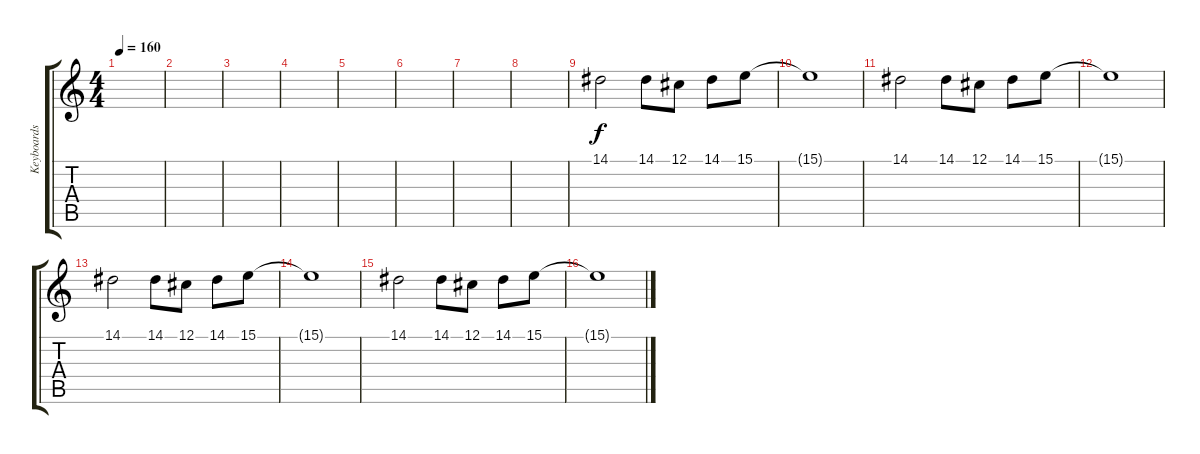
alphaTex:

\track ("Keyboards" "Keyboards") {instrument stringensemble1}
\staff {score tabs}
\tuning (Db4 Ab3 E3 B2 Gb2 Db2) {hide}
\ts (4 4)
\tempo 160
\clef g2
\ks c
|
|
|
|
|
|
|
|
14.1.2{instrument panflute} 14.1.8 12.1.8 14.1.8 15.1.8 |
15.1{t}.1 |
14.1.2 14.1.8 12.1.8 14.1.8 15.1.8 |
15.1{t}.1 |
14.1.2 14.1.8 12.1.8 14.1.8 15.1.8 |
15.1{t}.1 |
14.1.2 14.1.8 12.1.8 14.1.8 15.1.8 |
15.1{t}.1
